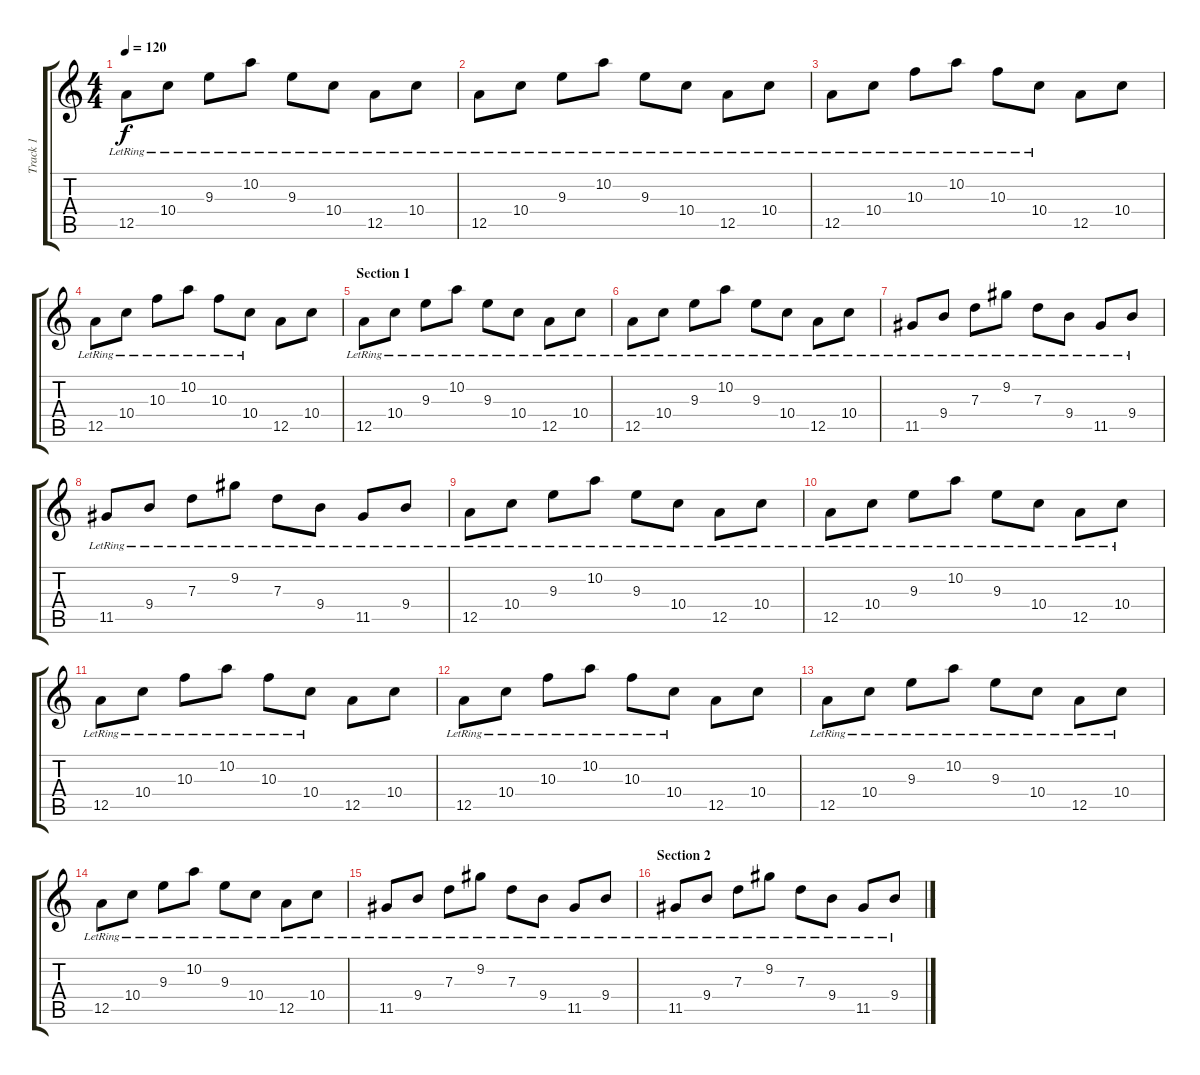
\track ("Track 1" "Track 1") {instrument acousticguitarnylon}
\staff {score tabs}
\tuning (E4 B3 G3 D3 A2 E2) {hide}
\ts (4 4)
\tempo 120
\clef g2
\ks c
12.5{lr}.8{dy f instrument acousticguitarnylon} 10.4{lr}.8 9.3{lr}.8 10.2{lr}.8 9.3{lr}.8 10.4{lr}.8 12.5{lr}.8 10.4{lr}.8 |
12.5{lr}.8 10.4{lr}.8 9.3{lr}.8 10.2{lr}.8 9.3{lr}.8 10.4{lr}.8 12.5{lr}.8 10.4{lr}.8 |
12.5{lr}.8 10.4{lr}.8 10.3{lr}.8 10.2{lr}.8 10.3{lr}.8 10.4{lr}.8 12.5.8 10.4.8 |
12.5{lr}.8 10.4{lr}.8 10.3{lr}.8 10.2{lr}.8 10.3{lr}.8 10.4{lr}.8 12.5.8 10.4.8 |
\section ("" "Section 1")
12.5{lr}.8 10.4{lr}.8 9.3{lr}.8 10.2{lr}.8 9.3{lr}.8 10.4{lr}.8 12.5{lr}.8 10.4{lr}.8 |
12.5{lr}.8 10.4{lr}.8 9.3{lr}.8 10.2{lr}.8 9.3{lr}.8 10.4{lr}.8 12.5{lr}.8 10.4{lr}.8 |
11.5{lr}.8 9.4{lr}.8 7.3{lr}.8 9.2{lr}.8 7.3{lr}.8 9.4{lr}.8 11.5{lr}.8 9.4{lr}.8 |
11.5{lr}.8 9.4{lr}.8 7.3{lr}.8 9.2{lr}.8 7.3{lr}.8 9.4{lr}.8 11.5{lr}.8 9.4{lr}.8 |
12.5{lr}.8 10.4{lr}.8 9.3{lr}.8 10.2{lr}.8 9.3{lr}.8 10.4{lr}.8 12.5{lr}.8 10.4{lr}.8 |
12.5{lr}.8 10.4{lr}.8 9.3{lr}.8 10.2{lr}.8 9.3{lr}.8 10.4{lr}.8 12.5{lr}.8 10.4{lr}.8 |
12.5{lr}.8 10.4{lr}.8 10.3{lr}.8 10.2{lr}.8 10.3{lr}.8 10.4{lr}.8 12.5.8 10.4.8 |
12.5{lr}.8 10.4{lr}.8 10.3{lr}.8 10.2{lr}.8 10.3{lr}.8 10.4{lr}.8 12.5.8 10.4.8 |
12.5{lr}.8 10.4{lr}.8 9.3{lr}.8 10.2{lr}.8 9.3{lr}.8 10.4{lr}.8 12.5{lr}.8 10.4{lr}.8 |
12.5{lr}.8 10.4{lr}.8 9.3{lr}.8 10.2{lr}.8 9.3{lr}.8 10.4{lr}.8 12.5{lr}.8 10.4{lr}.8 |
11.5{lr}.8 9.4{lr}.8 7.3{lr}.8 9.2{lr}.8 7.3{lr}.8 9.4{lr}.8 11.5{lr}.8 9.4{lr}.8 |
\section ("" "Section 2")
11.5{lr}.8 9.4{lr}.8 7.3{lr}.8 9.2{lr}.8 7.3{lr}.8 9.4{lr}.8 11.5{lr}.8 9.4{lr}.8
